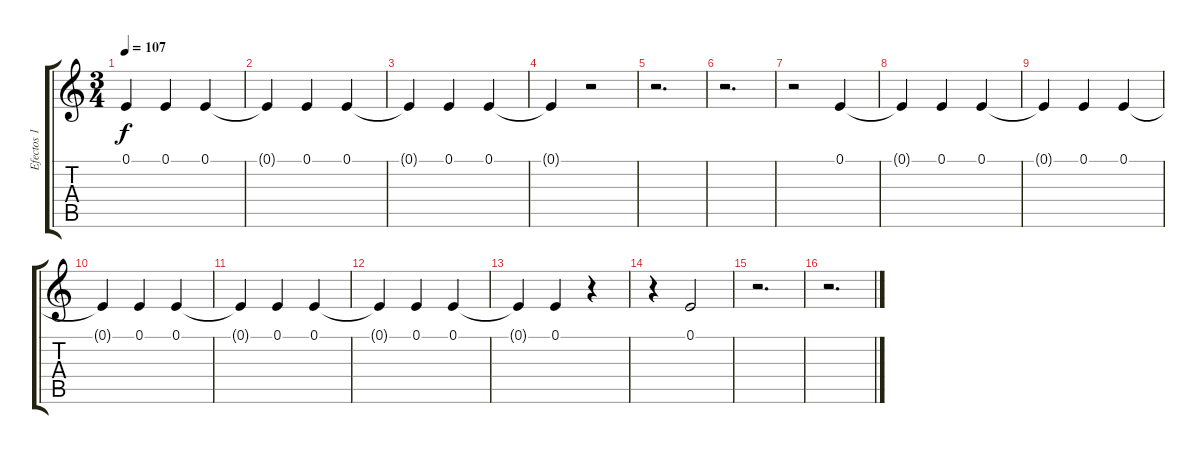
\track ("Efectos 1" "Efectos 1") {instrument seashore}
\staff {score tabs}
\tuning (E4 B3 G3 D3 A2 E2) {hide}
\ts (3 4)
\tempo 107
\clef g2
\ks c
0.1{t}.4{dy f} 0.1.4 0.1.4 |
0.1{t}.4 0.1.4 0.1.4 |
0.1{t}.4 0.1.4 0.1.4 |
0.1{t}.4 r.2 |
r.2{d} |
r.2{d} |
r.2 0.1.4 |
0.1{t}.4 0.1.4 0.1.4 |
0.1{t}.4 0.1.4 0.1.4 |
0.1{t}.4 0.1.4 0.1.4 |
0.1{t}.4 0.1.4 0.1.4 |
0.1{t}.4 0.1.4 0.1.4 |
0.1{t}.4 0.1.4 r.4 |
r.4 0.1.2 |
r.2{d} |
r.2{d}
